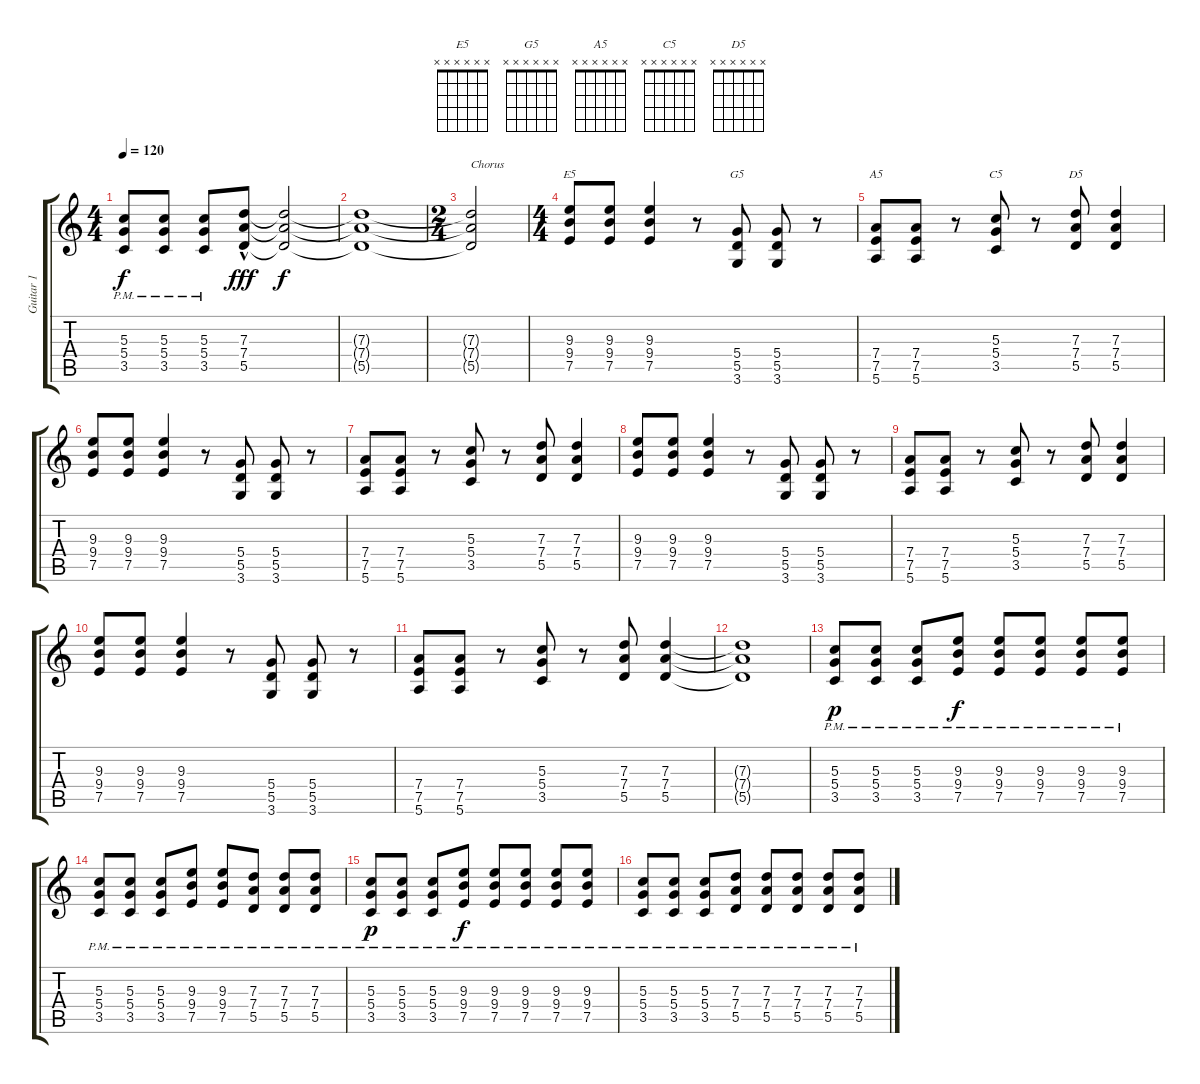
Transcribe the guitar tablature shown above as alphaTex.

\track ("Guitar 1" "Guitar 1") {solo instrument distortionguitar}
\staff {score tabs}
\tuning (E4 B3 G3 D3 A2 E2) {hide}
\chord ("E5" x x x x x x)
\chord ("G5" x x x x x x)
\chord ("A5" x x x x x x)
\chord ("C5" x x x x x x)
\chord ("D5" x x x x x x)
\ts (4 4)
\tempo 120
\clef g2
\ks c
(5.3{pm} 5.4{pm} 3.5{pm}).8{dy f} (5.3{pm} 5.4{pm} 3.5{pm}).8 (5.3{pm} 5.4{pm} 3.5{pm}).8 (7.3{hac} 7.4{hac} 5.5{hac}).8{dy fff} (7.3{t} 7.4{t} 5.5{t}).2{dy f} |
(7.3{t} 7.4{t} 5.5{t}).1 |
\ts (2 4)
(7.3{t} 7.4{t} 5.5{t}).2{txt "Chorus"} |
\ts (4 4)
(9.3 9.4 7.5).8{ch "E5"} (9.3 9.4 7.5).8 (9.3 9.4 7.5).4 r.8 (5.4 5.5 3.6).8{ch "G5"} (5.4 5.5 3.6).8 r.8 |
(7.4 7.5 5.6).8{ch "A5"} (7.4 7.5 5.6).8 r.8 (5.3 5.4 3.5).8{ch "C5"} r.8 (7.3 7.4 5.5).8{ch "D5"} (7.3 7.4 5.5).4 |
(9.3 9.4 7.5).8 (9.3 9.4 7.5).8 (9.3 9.4 7.5).4 r.8 (5.4 5.5 3.6).8 (5.4 5.5 3.6).8 r.8 |
(7.4 7.5 5.6).8 (7.4 7.5 5.6).8 r.8 (5.3 5.4 3.5).8 r.8 (7.3 7.4 5.5).8 (7.3 7.4 5.5).4 |
(9.3 9.4 7.5).8 (9.3 9.4 7.5).8 (9.3 9.4 7.5).4 r.8 (5.4 5.5 3.6).8 (5.4 5.5 3.6).8 r.8 |
(7.4 7.5 5.6).8 (7.4 7.5 5.6).8 r.8 (5.3 5.4 3.5).8 r.8 (7.3 7.4 5.5).8 (7.3 7.4 5.5).4 |
(9.3 9.4 7.5).8 (9.3 9.4 7.5).8 (9.3 9.4 7.5).4 r.8 (5.4 5.5 3.6).8 (5.4 5.5 3.6).8 r.8 |
(7.4 7.5 5.6).8 (7.4 7.5 5.6).8 r.8 (5.3 5.4 3.5).8 r.8 (7.3 7.4 5.5).8 (7.3 7.4 5.5).4 |
(7.3{t} 7.4{t} 5.5{t}).1 |
(5.3{pm} 5.4{pm} 3.5{pm}).8{dy p} (5.3{pm} 5.4{pm} 3.5{pm}).8 (5.3{pm} 5.4{pm} 3.5{pm}).8 (9.3{pm} 9.4{pm} 7.5{pm}).8{dy f} (9.3{pm} 9.4{pm} 7.5{pm}).8 (9.3{pm} 9.4{pm} 7.5{pm}).8 (9.3{pm} 9.4{pm} 7.5{pm}).8 (9.3{pm} 9.4{pm} 7.5{pm}).8 |
(5.3{pm} 5.4{pm} 3.5{pm}).8 (5.3{pm} 5.4{pm} 3.5{pm}).8 (5.3{pm} 5.4{pm} 3.5{pm}).8 (9.3{pm} 9.4{pm} 7.5{pm}).8 (9.3{pm} 9.4{pm} 7.5{pm}).8 (7.3{pm} 7.4{pm} 5.5{pm}).8 (7.3{pm} 7.4{pm} 5.5{pm}).8 (7.3{pm} 7.4{pm} 5.5{pm}).8 |
(5.3{pm} 5.4{pm} 3.5{pm}).8{dy p} (5.3{pm} 5.4{pm} 3.5{pm}).8 (5.3{pm} 5.4{pm} 3.5{pm}).8 (9.3{pm} 9.4{pm} 7.5{pm}).8{dy f} (9.3{pm} 9.4{pm} 7.5{pm}).8 (9.3{pm} 9.4{pm} 7.5{pm}).8 (9.3{pm} 9.4{pm} 7.5{pm}).8 (9.3{pm} 9.4{pm} 7.5{pm}).8 |
(5.3{pm} 5.4{pm} 3.5{pm}).8 (5.3{pm} 5.4{pm} 3.5{pm}).8 (5.3{pm} 5.4{pm} 3.5{pm}).8 (7.3{pm} 7.4{pm} 5.5{pm}).8 (7.3{pm} 7.4{pm} 5.5{pm}).8 (7.3{pm} 7.4{pm} 5.5{pm}).8 (7.3{pm} 7.4{pm} 5.5{pm}).8 (7.3{pm} 7.4{pm} 5.5{pm}).8
